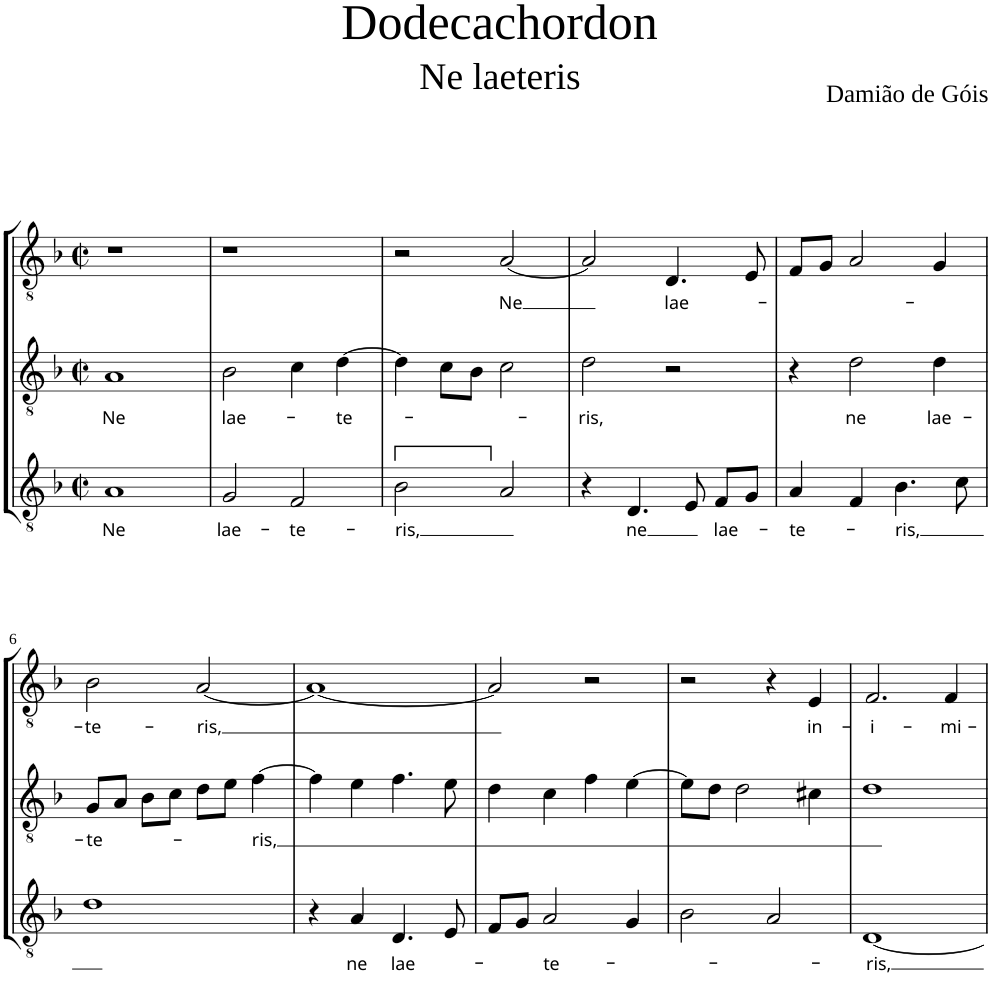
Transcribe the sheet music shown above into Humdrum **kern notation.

**kern	**text	**kern	**text	**kern	**text
*part3	*part3	*part2	*part2	*part1	*part1
*staff3	*staff3	*staff2	*staff2	*staff1	*staff1
*clefGv2	*	*clefGv2	*	*clefGv2	*
*k[b-]	*	*k[b-]	*	*k[b-]	*
*d:	*	*d:	*	*d:	*
*M2/2	*	*M2/2	*	*M2/2	*
*met(c|)	*	*met(c|)	*	*met(c|)	*
=1	=1	=1	=1	=1	=1
!	!LO:LY:b	!	!LO:LY:b	!	!
1A	Ne	1A	Ne	1r	.
=2	=2	=2	=2	=2	=2
!	!LO:LY:b	!	!LO:LY:b	!	!
2G/	lae-	2B-\	lae-	1r	.
!	!LO:LY:b	!	!	!	!
2F/	-te-	4c\	.	.	.
!	!	!	!LO:LY:b	!	!
.	.	[4d\	-te-	.	.
=3	=3	=3	=3	=3	=3
!	!LO:LY:b	!	!	!	!
2B-\	-ris,	4d\]	.	2r	.
.	.	8c\L	.	.	.
.	.	8B-\J	.	.	.
!	!	!	!	!	!LO:LY:b
2A/	.	2c\	.	[2A/	Ne
=4	=4	=4	=4	=4	=4
!	!	!	!LO:LY:b	!	!
4r	.	2d\	-ris,	2A/]	.
!	!LO:LY:b	!	!	!	!
4.D/	ne	.	.	.	.
!	!	!	!	!	!LO:LY:b
.	.	2r	.	4.D/	lae-
8E/	.	.	.	.	.
!	!LO:LY:b	!	!	!	!
8F/L	lae-	.	.	.	.
8G/J	.	.	.	8E/	.
=5	=5	=5	=5	=5	=5
!	!LO:LY:b	!	!	!	!
4A/	-te-	4r	.	8F/L	.
.	.	.	.	8G/J	.
!	!	!	!LO:LY:b	!	!
4F/	.	2d\	ne	2A/	.
!	!LO:LY:b	!	!	!	!
4.B-\	-ris,	.	.	.	.
!	!	!	!LO:LY:b	!	!
.	.	4d\	lae-	4G/	.
8c\	.	.	.	.	.
!!LO:LB:g=z
=6	=6	=6	=6	=6	=6
!	!	!	!LO:LY:b	!	!LO:LY:b
1d	.	8G/L	-te-	2B-\	-te-
.	.	8A/J	.	.	.
.	.	8B-\L	.	.	.
.	.	8c\J	.	.	.
!	!	!	!	!	!LO:LY:b
.	.	8d\L	.	[2A/	-ris,
.	.	8e\J	.	.	.
!	!	!	!LO:LY:b	!	!
.	.	[4f\	-ris,	.	.
=7	=7	=7	=7	=7	=7
4r	.	4f\]	.	1A_	.
!	!LO:LY:b	!	!	!	!
4A/	ne	4e\	.	.	.
!	!LO:LY:b	!	!	!	!
4.D/	lae-	4.f\	.	.	.
8E/	.	8e\	.	.	.
=8	=8	=8	=8	=8	=8
8F/L	.	4d\	.	2A/]	.
8G/J	.	.	.	.	.
!	!LO:LY:b	!	!	!	!
2A/	-te-	4c\	.	.	.
.	.	4f\	.	2r	.
4G/	.	[4e\	.	.	.
=9	=9	=9	=9	=9	=9
2B-\	.	8e\L]	.	2r	.
.	.	8d\J	.	.	.
.	.	2d\	.	.	.
2A/	.	.	.	4r	.
!	!	!	!	!	!LO:LY:b
.	.	4c#X\	.	4E/	in-
=10	=10	=10	=10	=10	=10
!	!LO:LY:b	!	!	!	!LO:LY:b
[1D	-ris,	1d	.	2.F/	-i-
!	!	!	!	!	!LO:LY:b
.	.	.	.	4F/	-mi-
=	=	=	=	=	=
*-	*-	*-	*-	*-	*-
